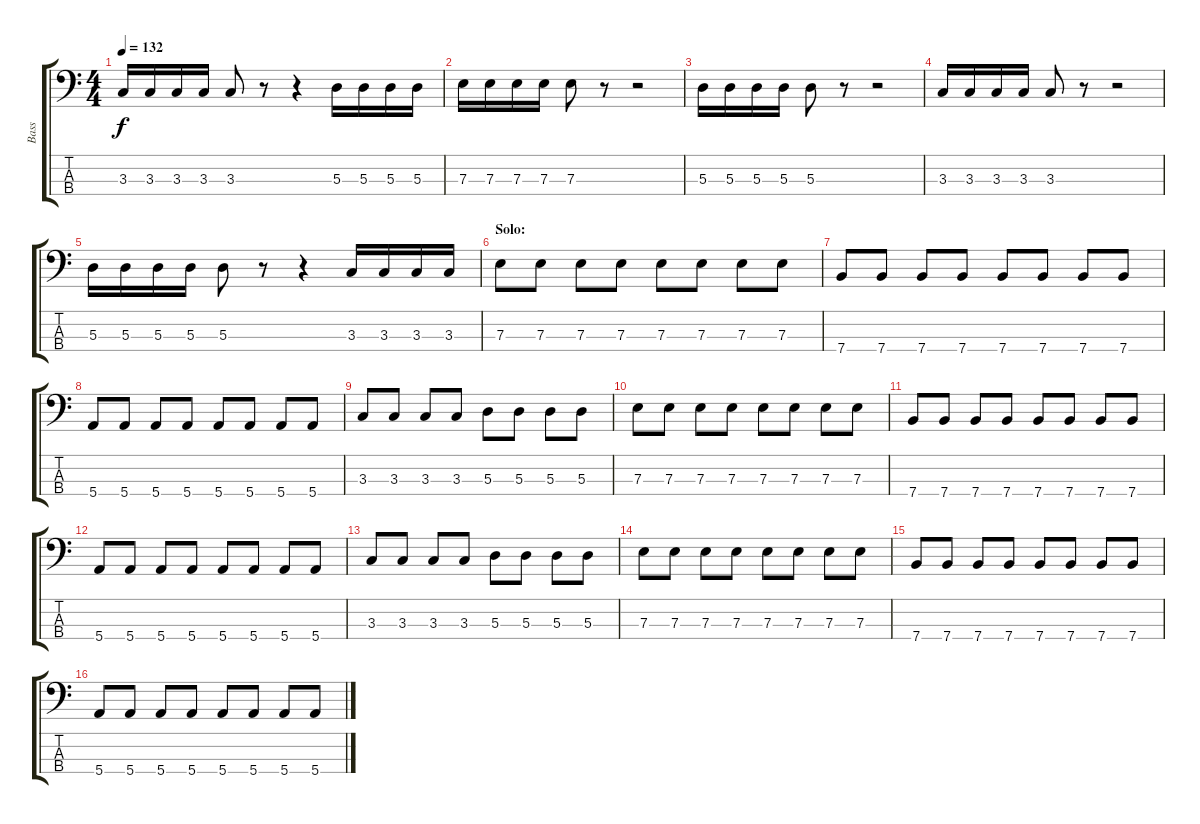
\track ("Bass" "Bass") {instrument electricbasspick}
\staff {score tabs}
\tuning (G2 D2 A1 E1) {hide}
\ts (4 4)
\tempo 132
\clef f4
\ks c
3.3.16{dy f} 3.3.16 3.3.16 3.3.16 3.3.8 r.8 r.4 5.3.16 5.3.16 5.3.16 5.3.16 |
7.3.16 7.3.16 7.3.16 7.3.16 7.3.8 r.8 r.2 |
5.3.16 5.3.16 5.3.16 5.3.16 5.3.8 r.8 r.2 |
3.3.16 3.3.16 3.3.16 3.3.16 3.3.8 r.8 r.2 |
5.3.16 5.3.16 5.3.16 5.3.16 5.3.8 r.8 r.4 3.3.16 3.3.16 3.3.16 3.3.16 |
\section ("" "Solo:")
7.3.8 7.3.8 7.3.8 7.3.8 7.3.8 7.3.8 7.3.8 7.3.8 |
7.4.8 7.4.8 7.4.8 7.4.8 7.4.8 7.4.8 7.4.8 7.4.8 |
5.4.8 5.4.8 5.4.8 5.4.8 5.4.8 5.4.8 5.4.8 5.4.8 |
3.3.8 3.3.8 3.3.8 3.3.8 5.3.8 5.3.8 5.3.8 5.3.8 |
7.3.8 7.3.8 7.3.8 7.3.8 7.3.8 7.3.8 7.3.8 7.3.8 |
7.4.8 7.4.8 7.4.8 7.4.8 7.4.8 7.4.8 7.4.8 7.4.8 |
5.4.8 5.4.8 5.4.8 5.4.8 5.4.8 5.4.8 5.4.8 5.4.8 |
3.3.8 3.3.8 3.3.8 3.3.8 5.3.8 5.3.8 5.3.8 5.3.8 |
7.3.8 7.3.8 7.3.8 7.3.8 7.3.8 7.3.8 7.3.8 7.3.8 |
7.4.8 7.4.8 7.4.8 7.4.8 7.4.8 7.4.8 7.4.8 7.4.8 |
5.4.8 5.4.8 5.4.8 5.4.8 5.4.8 5.4.8 5.4.8 5.4.8
